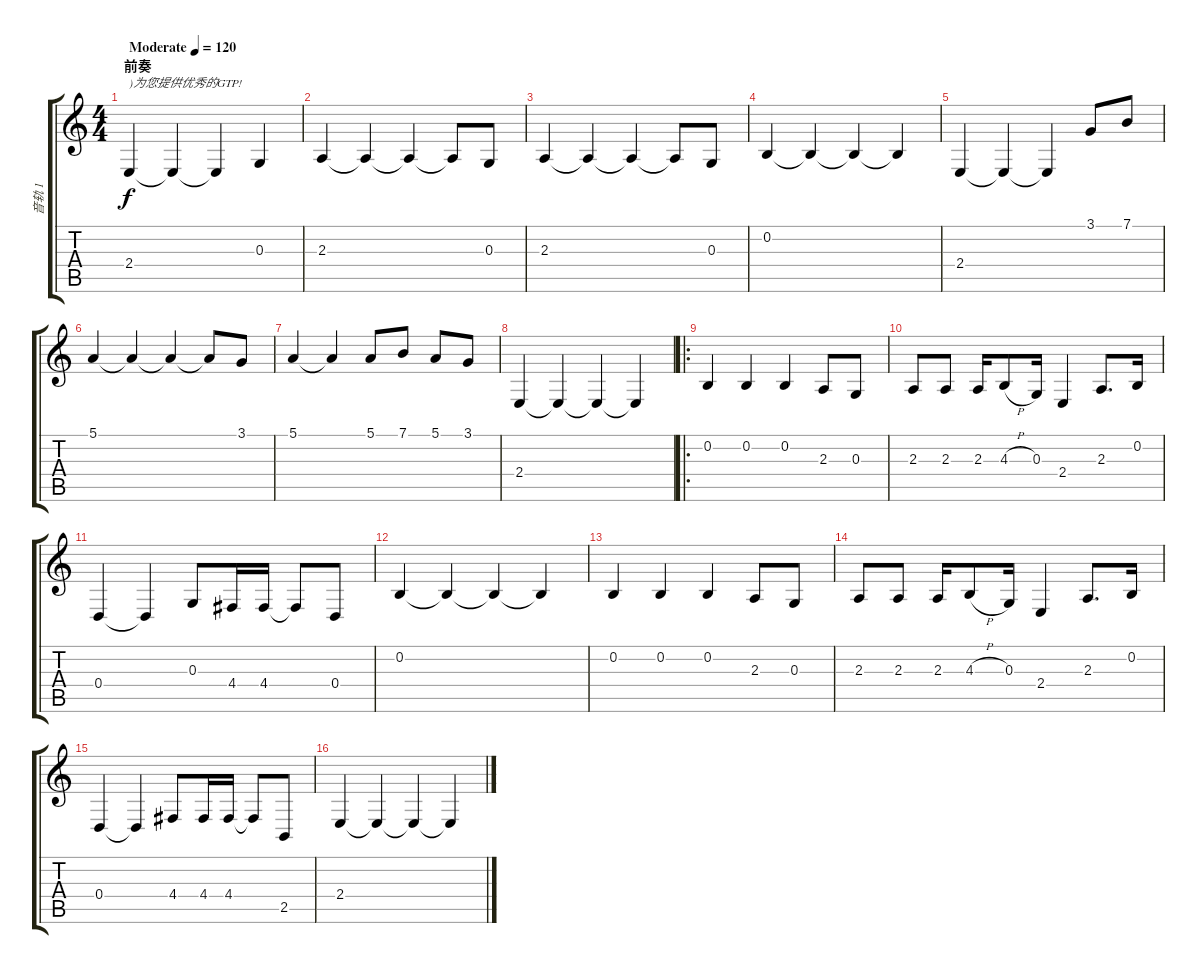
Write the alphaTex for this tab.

\track ("音轨 1" "音轨 1") {instrument electricgrandpiano}
\staff {score tabs}
\tuning (E4 B3 G3 D3 A2 E2) {hide}
\ts (4 4)
\section ("" "前奏")
\tempo (120 "Moderate")
\clef g2
\ks c
2.4.4{txt ")为您提供优秀的GTP!" dy f instrument electricgrandpiano} 2.4{t}.4 2.4{t}.4 0.3.4 |
2.3.4 2.3{t}.4 2.3{t}.4 2.3{t}.8 0.3.8 |
2.3.4 2.3{t}.4 2.3{t}.4 2.3{t}.8 0.3.8 |
0.2.4 0.2{t}.4 0.2{t}.4 0.2{t}.4 |
2.4.4 2.4{t}.4 2.4{t}.4 3.1.8 7.1.8 |
5.1.4 5.1{t}.4 5.1{t}.4 5.1{t}.8 3.1.8 |
5.1.4 5.1{t}.4 5.1.8 7.1.8 5.1.8 3.1.8 |
2.4.4 2.4{t}.4 2.4{t}.4 2.4{t}.4 |
\ro
0.2.4 0.2.4 0.2.4 2.3.8 0.3.8 |
2.3.8 2.3.8 2.3.16 4.3{h}.8 0.3.16 2.4.4 2.3.8{d} 0.2.16 |
0.4.4 0.4{t}.4 0.3.8 4.4.16 4.4.16 4.4{t}.8 0.4.8 |
0.2.4 0.2{t}.4 0.2{t}.4 0.2{t}.4 |
0.2.4 0.2.4 0.2.4 2.3.8 0.3.8 |
2.3.8 2.3.8 2.3.16 4.3{h}.8 0.3.16 2.4.4 2.3.8{d} 0.2.16 |
0.4.4 0.4{t}.4 4.4.8 4.4.16 4.4.16 4.4{t}.8 2.5.8 |
2.4.4 2.4{t}.4 2.4{t}.4 2.4{t}.4
